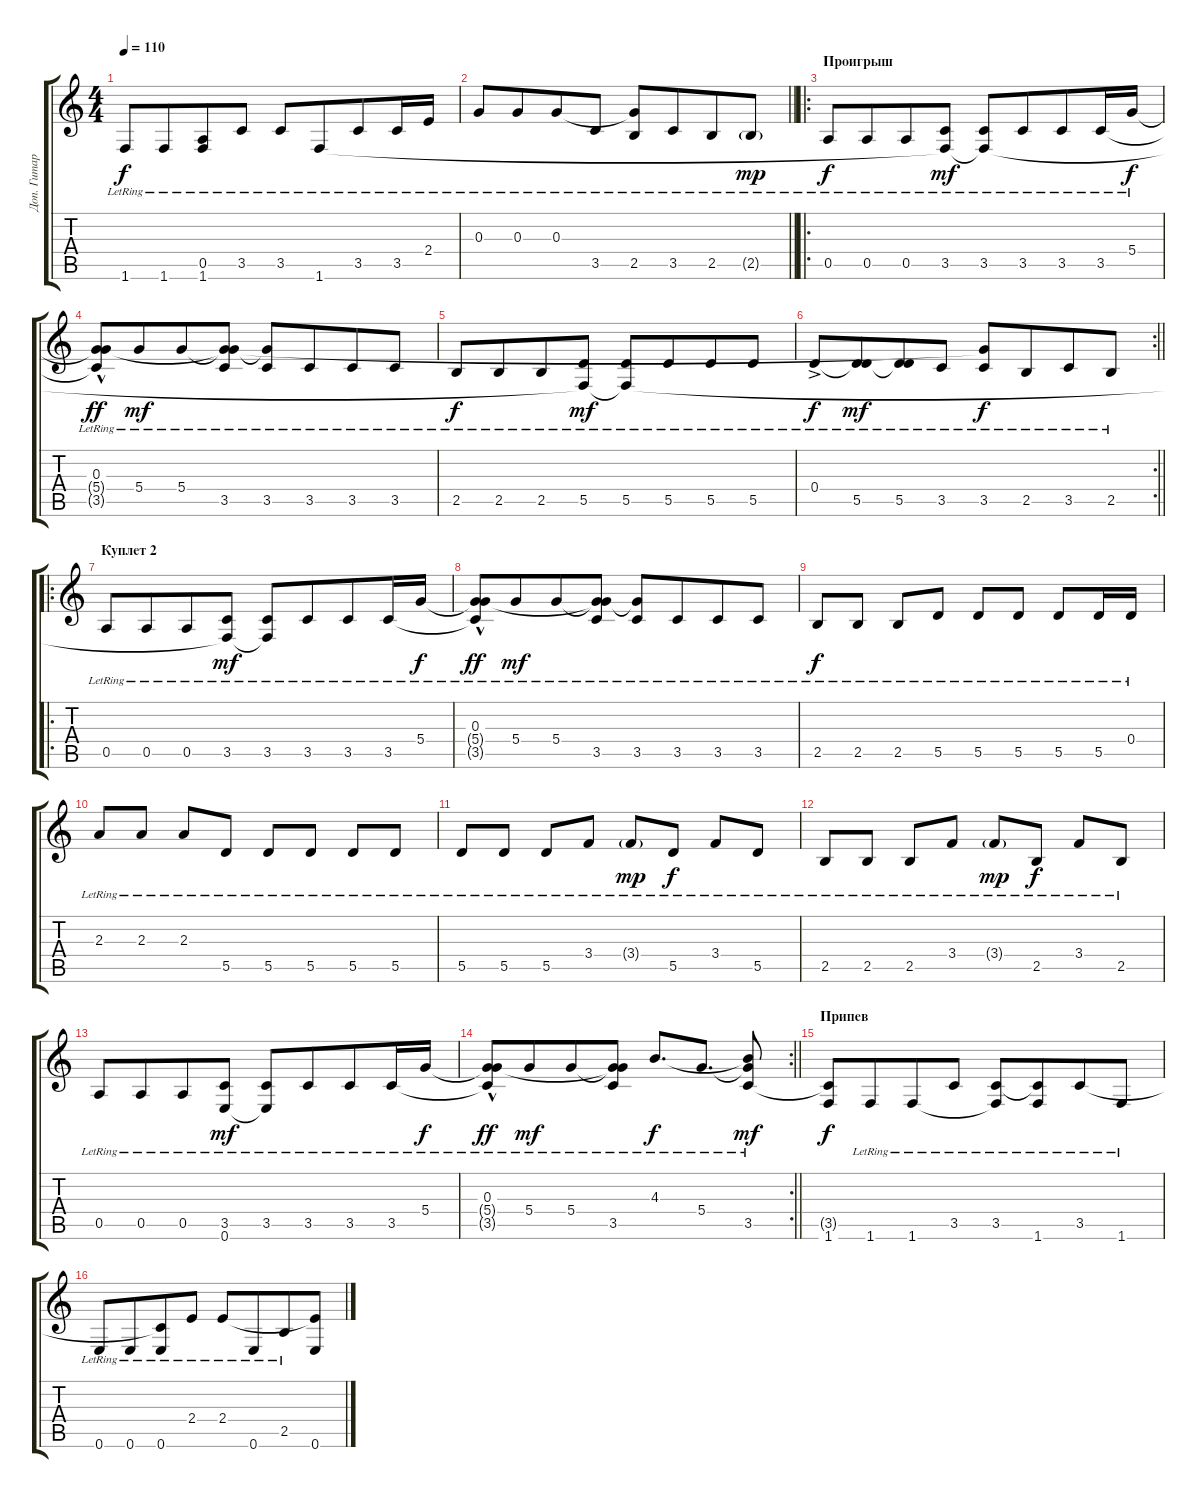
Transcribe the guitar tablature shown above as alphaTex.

\track ("Доп. Гитара" "Доп. Гитар") {instrument electricguitarmuted}
\staff {score tabs}
\tuning (E4 B3 G3 D3 A2 E2) {hide}
\ts (4 4)
\tempo 110
\clef g2
\ks c
1.6{lr}.8{dy f} 1.6{lr}.8{beam merge} (0.5{t} 1.6{lr}).8 3.5{lr}.8 3.5{lr}.8 1.6{lr}.8{beam merge} 3.5{lr}.8 3.5{lr}.16 2.4{lr}.16 |
\barLineRight lightlight
0.3{lr}.8 0.3{lr}.8{beam merge} 0.3{lr}.8 3.5{lr}.8 (0.3{t} 2.5{lr}).8 3.5{lr}.8{beam merge} 2.5{lr}.8 2.5{g lr}.8{dy mp} |
\ro
\section ("" "Проигрыш")
0.5{lr}.8{dy f} 0.5{lr}.8{beam merge} 0.5{lr}.8 (3.5{lr} 1.6{t}).8{dy mf} (3.5{lr} 1.6{t}).8 3.5{lr}.8{beam merge} 3.5{lr}.8 3.5{lr}.16 5.4{lr}.16{dy f} |
(0.3{hac lr} 5.4{t} 3.5{t}).8{dy ff} 5.4{lr}.8{dy mf beam merge} 5.4{lr}.8 (0.3{t} 5.4{t} 3.5{lr}).8 (5.4{t} 3.5{lr}).8 3.5{lr}.8{beam merge} 3.5{lr}.8 3.5{lr}.8 |
2.5{lr}.8{dy f} 2.5{lr}.8{beam merge} 2.5{lr}.8 (5.5{lr} 1.6{t}).8{dy mf} (5.5{lr} 1.6{t}).8 5.5{lr}.8{beam merge} 5.5{lr}.8 5.5{lr}.8 |
\rc 2
\barLineRight lightlight
0.4{ac lr}.8{dy f} (0.4{t} 5.5{lr}).8{dy mf beam merge} (0.4{t} 5.5{lr}).8 3.5{lr}.8 (0.3{t} 3.5{lr}).8{dy f} 2.5{lr}.8{beam merge} 3.5{lr}.8 2.5{lr}.8 |
\ro
\section ("" "Куплет 2")
0.5{lr}.8 0.5{lr}.8{beam merge} 0.5{lr}.8 (3.5{lr} 1.6{t}).8{dy mf} (3.5{lr} 1.6{t}).8 3.5{lr}.8{beam merge} 3.5{lr}.8 3.5{lr}.16 5.4{lr}.16{dy f} |
(0.3{hac lr} 5.4{t} 3.5{t}).8{dy ff} 5.4{lr}.8{dy mf beam merge} 5.4{lr}.8 (0.3{t} 5.4{t} 3.5{lr}).8 (5.4{t} 3.5{lr}).8 3.5{lr}.8{beam merge} 3.5{lr}.8 3.5{lr}.8 |
2.5{lr}.8{dy f} 2.5{lr}.8 2.5{lr}.8 5.5{lr}.8 5.5{lr}.8 5.5{lr}.8 5.5{lr}.8 5.5{lr}.16 0.4{lr}.16 |
2.3{lr}.8 2.3{lr}.8 2.3{lr}.8 5.5{lr}.8 5.5{lr}.8 5.5{lr}.8 5.5{lr}.8 5.5{lr}.8 |
5.5{lr}.8 5.5{lr}.8 5.5{lr}.8 3.4{lr}.8 3.4{g lr}.8{dy mp} 5.5{lr}.8{dy f} 3.4{lr}.8 5.5{lr}.8 |
2.5{lr}.8 2.5{lr}.8 2.5{lr}.8 3.4{lr}.8 3.4{g lr}.8{dy mp} 2.5{lr}.8{dy f} 3.4{lr}.8 2.5{lr}.8 |
0.5{lr}.8 0.5{lr}.8{beam merge} 0.5{lr}.8 (3.5{lr} 0.6).8{dy mf} (3.5{lr} 0.6{t}).8 3.5{lr}.8{beam merge} 3.5{lr}.8 3.5{lr}.16 5.4{lr}.16{dy f} |
\rc 2
\barLineRight lightlight
(0.3{hac lr} 5.4{t} 3.5{t}).8{dy ff} 5.4{lr}.8{dy mf beam merge} 5.4{lr}.8 (0.3{t} 5.4{t} 3.5{lr}).8 4.3{lr}.8{d dy f beam merge} 5.4{lr}.8{d} (4.3{t} 5.4{t} 3.5{lr}).8{dy mf} |
\section ("" "Припев")
(3.5{t} 1.6).8{dy f} 1.6{lr}.8{beam merge} 1.6{lr}.8 3.5{lr}.8 (3.5{lr} 1.6{t}).8 (3.5{t} 1.6{lr}).8{beam merge} 3.5{lr}.8 1.6{lr}.8 |
0.6{lr}.8 0.6{lr}.8{beam merge} (3.5{t} 0.6{lr}).8 2.4{lr}.8 2.4{lr}.8 0.6{lr}.8{beam merge} 2.5{lr}.8 (2.4{t} 0.6).8
